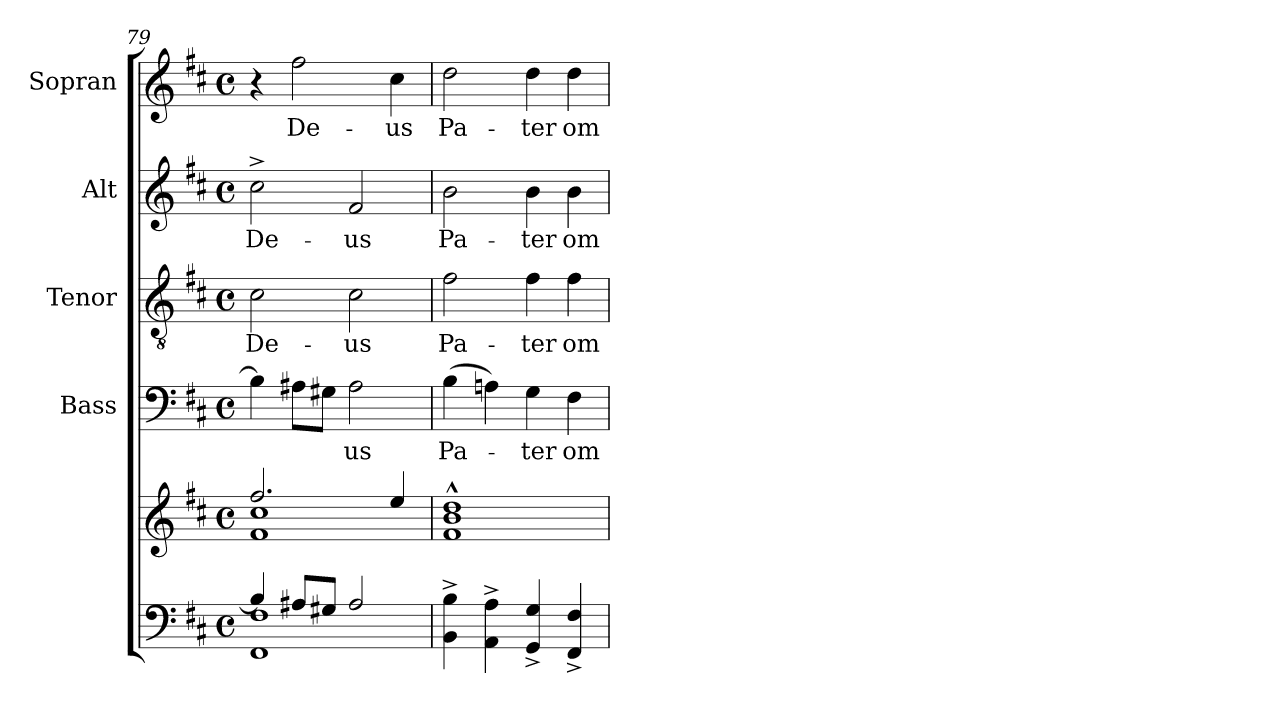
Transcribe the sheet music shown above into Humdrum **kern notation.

**kern	**kern	**kern	**text	**kern	**text	**kern	**text	**kern	**text
*part5	*part5	*part4	*part4	*part3	*part3	*part2	*part2	*part1	*part1
*staff6	*staff5	*staff4	*staff4	*staff3	*staff3	*staff2	*staff2	*staff1	*staff1
*	*	*I"Bass	*	*I"Tenor	*	*I"Alt	*	*I"Sopran	*
*	*	*I'B.	*	*I'T.	*	*I'A.	*	*I'S.	*
*clefF4	*clefG2	*clefF4	*	*clefGv2	*	*clefG2	*	*clefG2	*
*k[f#c#]	*k[f#c#]	*k[f#c#]	*	*k[f#c#]	*	*k[f#c#]	*	*k[f#c#]	*
*D:	*D:	*D:	*	*D:	*	*D:	*	*D:	*
*M4/4	*M4/4	*M4/4	*	*M4/4	*	*M4/4	*	*M4/4	*
*met(c)	*met(c)	*met(c)	*	*met(c)	*	*met(c)	*	*met(c)	*
=79	=79	=79	=79	=79	=79	=79	=79	=79	=79
*^	*^	*	*	*	*	*	*	*	*
!	!	!	!	!	!	!	!LO:LY:b	!	!LO:LY:b	!	!
4B/]	1FF# 1F#	2.ff#/	1f# 1cc#	4B\]	.	2c#\	De-	2cc#^>\	De-	4r	.
!	!	!	!	!	!	!	!	!	!	!	!LO:LY:b
8A#X/L	.	.	.	8A#X\L	.	.	.	.	.	2ff#\	De-
8G#X/J	.	.	.	8G#X\J	.	.	.	.	.	.	.
!	!	!	!	!	!LO:LY:b	!	!LO:LY:b	!	!LO:LY:b	!	!
2A#/	.	.	.	2A#\	-us	2c#\	-us	2f#/	-us	.	.
!	!	!	!	!	!	!	!	!	!	!	!LO:LY:b
.	.	4ee/	.	.	.	.	.	.	.	4cc#\	-us
*v	*v	*	*	*	*	*	*	*	*	*	*
*	*v	*v	*	*	*	*	*	*	*	*
!!LO:PB:g=z
=80	=80	=80	=80	=80	=80	=80	=80	=80	=80
!	!	!	!LO:LY:b	!	!LO:LY:b	!	!LO:LY:b	!	!LO:LY:b
4BB\^> 4B\^>	1f#^^> 1b^^> 1dd^^>	(>4B\	Pa-	2f#\	Pa-	2b\	Pa-	2dd\	Pa-
4AA\^> 4A\^>	.	4An\)	.	.	.	.	.	.	.
!	!	!	!LO:LY:b	!	!LO:LY:b	!	!LO:LY:b	!	!LO:LY:b
4GG/^< 4G/^<	.	4G\	-ter	4f#\	-ter	4b\	-ter	4dd\	-ter
!	!	!	!LO:LY:b	!	!LO:LY:b	!	!LO:LY:b	!	!LO:LY:b
4FF#/^< 4F#/^<	.	4F#\	om-	4f#\	om-	4b\	om-	4dd\	om-
=	=	=	=	=	=	=	=	=	=
*-	*-	*-	*-	*-	*-	*-	*-	*-	*-
